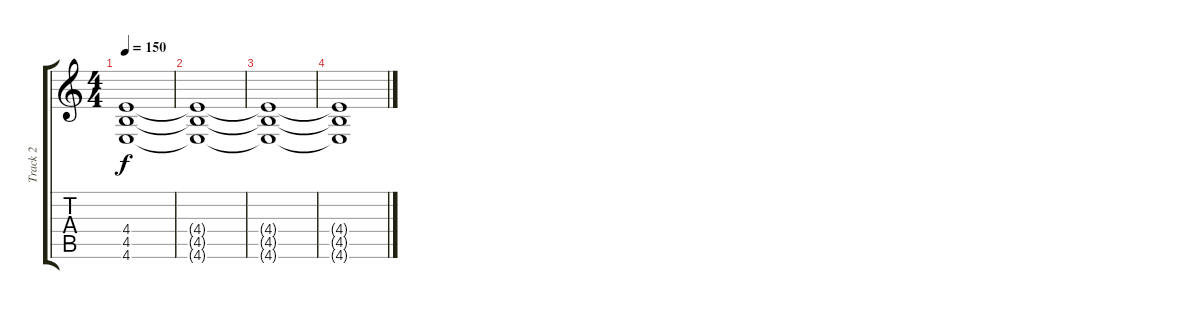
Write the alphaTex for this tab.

\track ("Track 2" "Track 2") {instrument distortionguitar}
\staff {score tabs}
\tuning (D4 A3 F3 C3 G2 C2) {hide}
\ts (4 4)
\tempo 150
\clef g2
\ks c
(4.4 4.5 4.6).1{dy f} |
(4.4{t} 4.5{t} 4.6{t}).1 |
(4.4{t} 4.5{t} 4.6{t}).1 |
(4.4{t} 4.5{t} 4.6{t}).1
